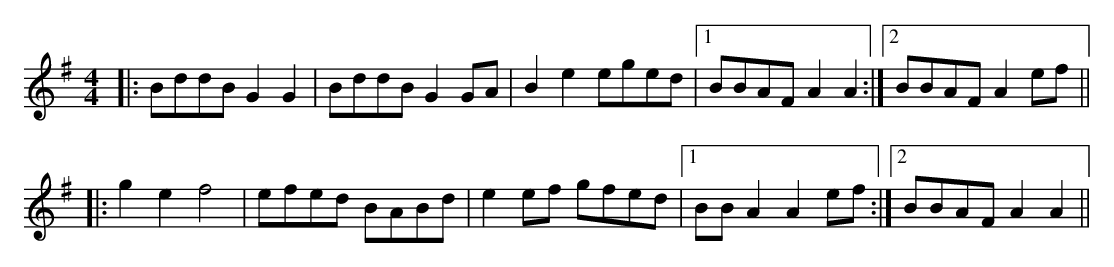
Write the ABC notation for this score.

X:1
M:4/4
K:Ador
|:BddB G2G2|BddB G2GA|B2e2 eged|1 BBAF A2A2:|2 BBAF A2ef||
|:g2e2 f4|efed BABd|e2ef gfed|1 BBA2 A2ef:|2 BBAF A2A2||
